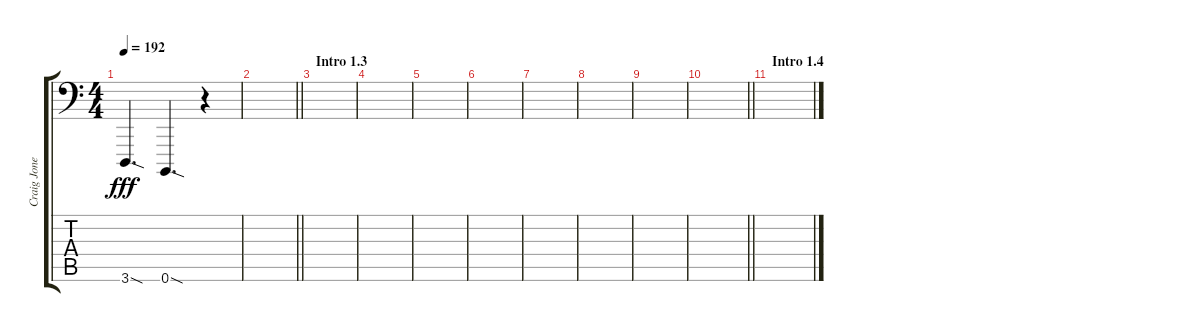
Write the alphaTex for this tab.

\track ("Craig Jones" "Craig Jone") {instrument lead2sawtooth}
\staff {score tabs}
\tuning (Db6 Ab3 E3 B2 Gb2 B0) {hide}
\ts (4 4)
\tempo 192
\clef f4
\ks c
3.6{sod}.4{d dy fff} 0.6{sod}.4{d} r.4 |
\barLineRight lightlight
|
\section ("" "Intro 1.3")
|
|
|
|
|
|
|
\barLineRight lightlight
|
\section ("" "Intro 1.4")
